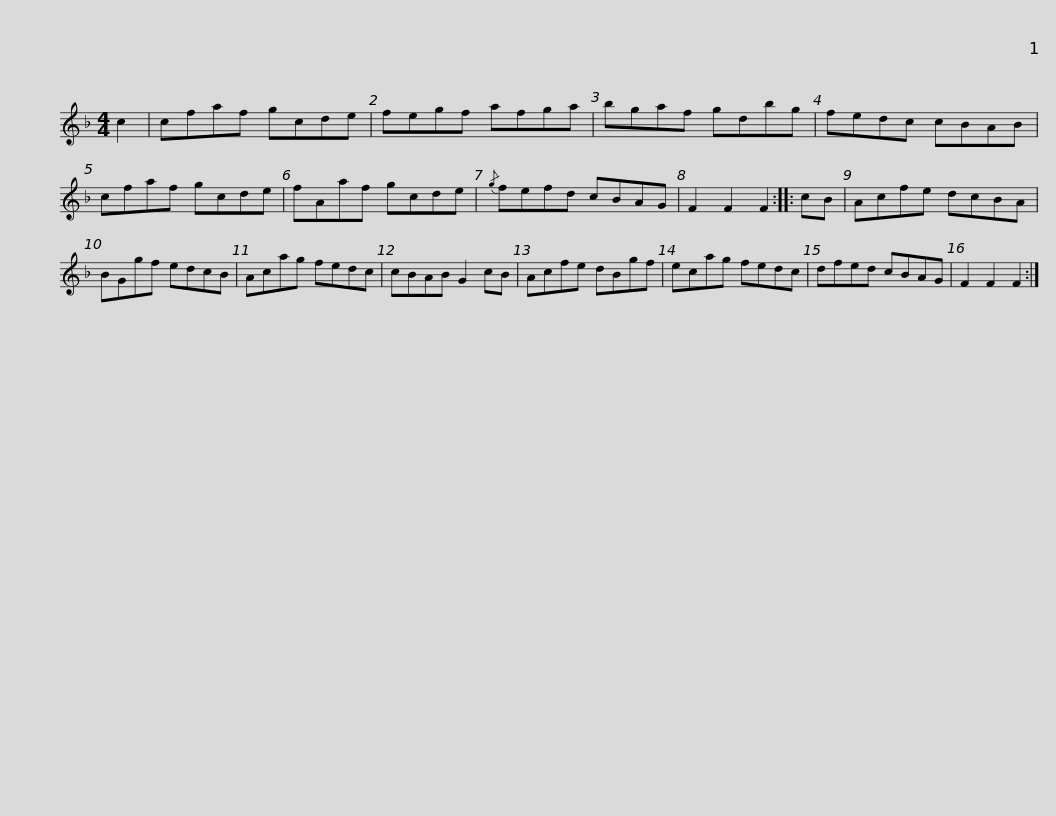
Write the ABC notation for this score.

X:1
L:1/8
M:4/4
I:linebreak $
K:F
V:1 treble
V:1
 c2 | cfaf gcde | fegf afga | bgaf gdbg | fedc cBAB | %5
 cfaf gcde |$ fAaf gcde |{/g} fefd cBAG | F2 F2 F2 :: cB | %10
 Acfe dcBA | BGgf edcB |$ Acag fedc | cBAB G2 cB | Acfe dBgf | %15
 ecag fedc | dfed cBAG | F2 F2 F2 :| %18
